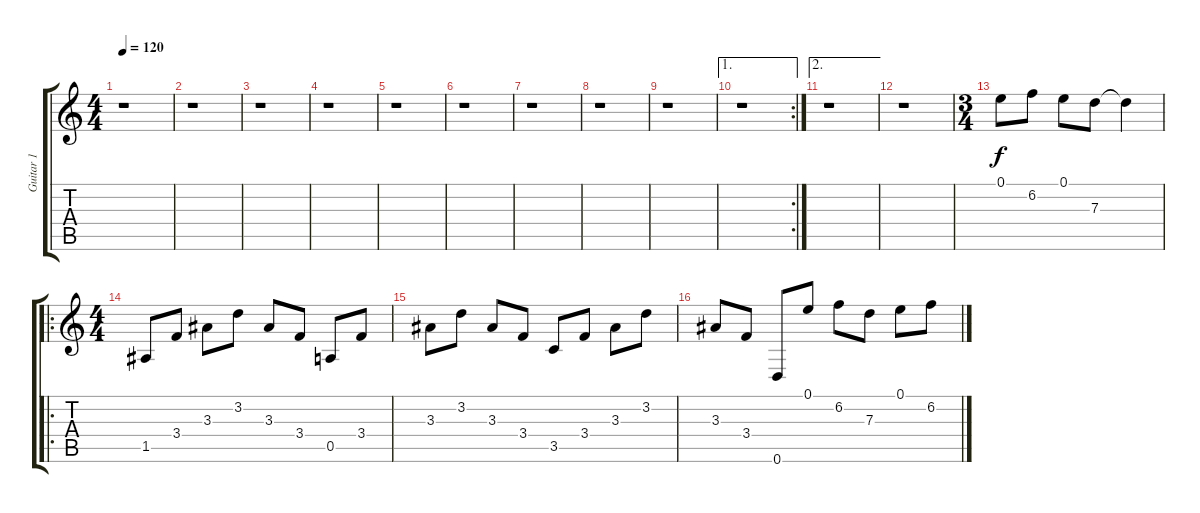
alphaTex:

\track ("Guitar 1" "Guitar 1") {instrument electricguitarjazz}
\staff {score tabs}
\tuning (E4 B3 G3 D3 A2 D2) {hide}
\ts (4 4)
\tempo 120
\clef g2
\ks c
r.1{dy f} |
r.1 |
r.1 |
r.1 |
r.1 |
r.1 |
r.1 |
r.1 |
r.1 |
\ae 1
\rc 2
r.1 |
\ae 2
r.1 |
r.1 |
\ts (3 4)
0.1.8 6.2.8 0.1.8 7.3.8 7.3{t}.4 |
\ro
\ts (4 4)
1.5.8 3.4.8 3.3.8 3.2.8 3.3.8 3.4.8 0.5.8 3.4.8 |
3.3.8 3.2.8 3.3.8 3.4.8 3.5.8 3.4.8 3.3.8 3.2.8 |
3.3.8 3.4.8 0.6.8 0.1.8 6.2.8 7.3.8 0.1.8 6.2.8
